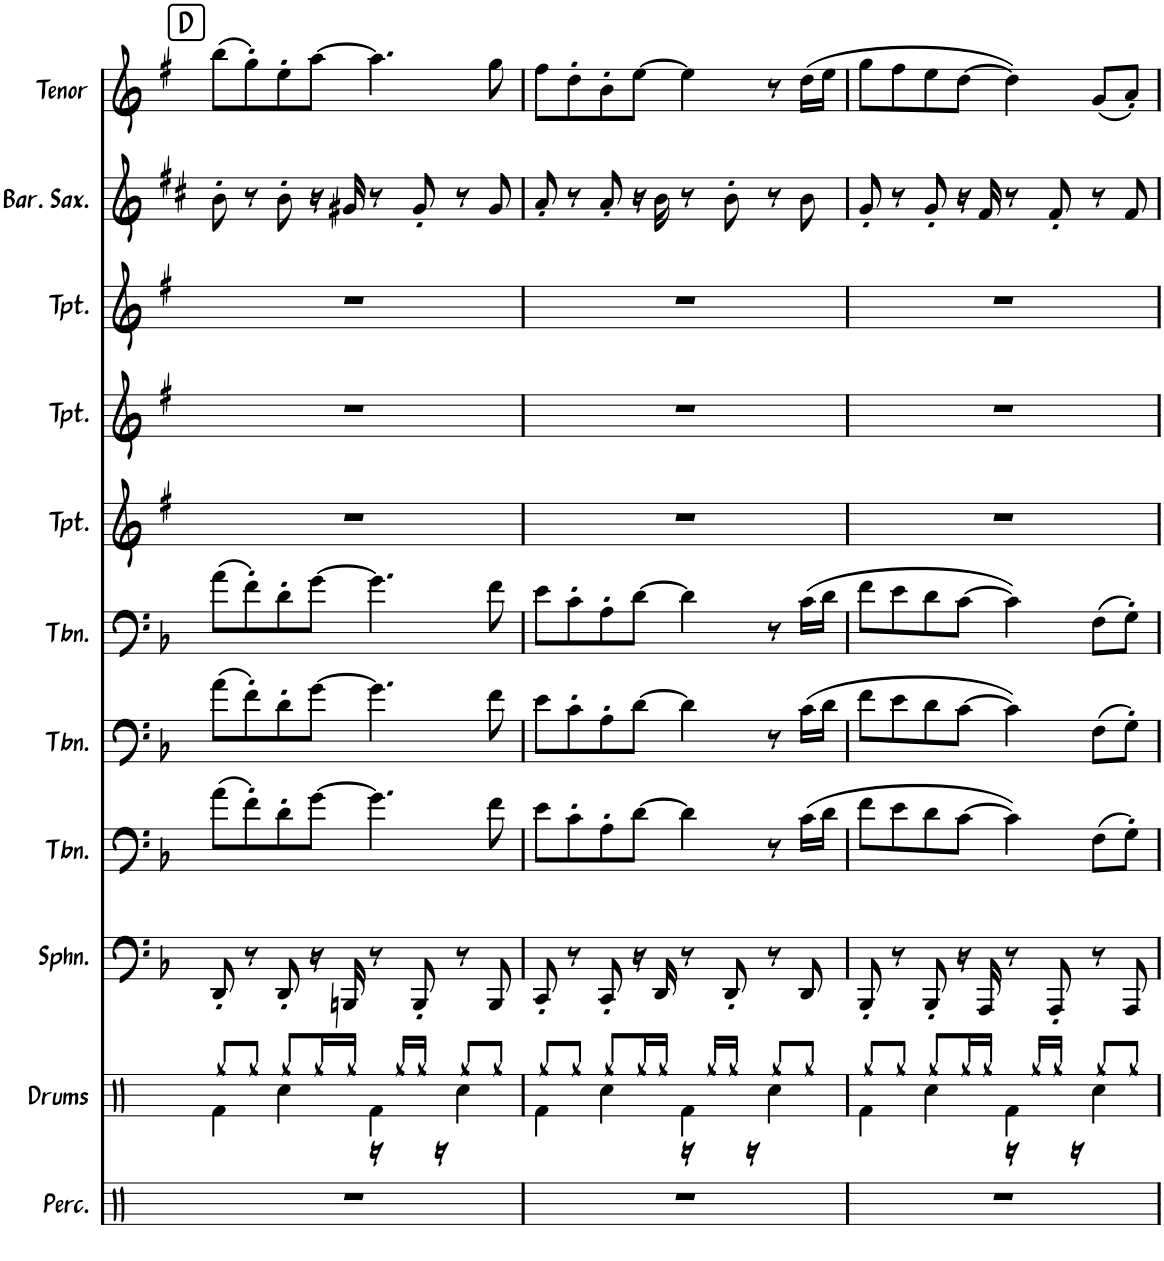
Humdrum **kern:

**kern	**kern	**kern	**kern	**kern	**kern	**kern	**kern	**kern	**kern	**kern	**kern
*part12	*part11	*part10	*part9	*part8	*part7	*part6	*part5	*part4	*part3	*part2	*part1
*staff12	*staff11	*staff10	*staff9	*staff8	*staff7	*staff6	*staff5	*staff4	*staff3	*staff2	*staff1
*I"Percussion	*I"Drums	*I"Sousaphone	*I"Trombone	*I"Trombone	*I"Trombone	*I"Trumpet	*I"Trumpet	*I"Trumpet	*I"Baritone Saxophone	*I"Tenor Sax	*I"Alto Sax
*I'Perc.	*I'Drums	*I'Sphn.	*I'Tbn.	*I'Tbn.	*I'Tbn.	*I'Tpt.	*I'Tpt.	*I'Tpt.	*I'Bar. Sax.	*I'Tenor	*I'Alto
!!LO:PB:g=z
*clefX	*clefX	*clefF4	*clefF4	*clefF4	*clefF4	*clefG2	*clefG2	*clefG2	*clefG2	*clefG2	*clefG2
*	*	*	*	*	*	*Trd1c2	*Trd1c2	*Trd1c2	*Trd12c21	*Trd8c14	*Trd5c9
*k[]	*k[]	*k[b-]	*k[b-]	*k[b-]	*k[b-]	*k[f#]	*k[f#]	*k[f#]	*k[f#c#]	*k[f#]	*k[f#c#]
*M4/4	*M4/4	*M4/4	*M4/4	*M4/4	*M4/4	*M4/4	*M4/4	*M4/4	*M4/4	*M4/4	*M4/4
!!LO:REH:place=s1:a:B:rj:fs=14:t=D
=28	=28	=28	=28	=28	=28	=28	=28	=28	=28	=28	=28
*	*^	*	*	*	*	*	*	*	*	*	*
1r	4Rf\	8Rgg/L	8DD'/	(8a\L	(8a\L	(8a\L	1r	1r	1r	8b'\	(8bb\L	(8ff#\L
.	.	8Rgg/J	8r	8f'\)	8f'\)	8f'\)	.	.	.	8r	8gg'\)	8dd'\J)
.	4Rcc\	8Rgg/L	8DD'/	8d'\	8d'\	8d'\	.	.	.	8b'\	8ee'\	8b'\L
.	.	16Rgg/L	16r	[8g\J	[8g\J	[8g\J	.	.	.	16r	[8aa\J	[8ee\J
.	.	16Rgg/JJ	16BBBn/	.	.	.	.	.	.	16g#X/	.	.
.	4Rf\	16r	8r	4.g\]	4.g\]	4.g\]	.	.	.	8r	4.aa\]	4.ee]
.	.	16Rgg/LL	.	.	.	.	.	.	.	.	.	.
.	.	16Rgg/JJ	8BBB'/	.	.	.	.	.	.	8g#'/	.	.
.	.	16r	.	.	.	.	.	.	.	.	.	.
.	4Rcc\	8Rgg/L	8r	.	.	.	.	.	.	8r	.	.
.	.	8Rgg/J	8BBB/	8f\	8f\	8f\	.	.	.	8g#/	8gg\	8dd
=29	=29	=29	=29	=29	=29	=29	=29	=29	=29	=29	=29	=29
1r	4Rf\	8Rgg/L	8CC'/	8e\L	8e\L	8e\L	1r	1r	1r	8a'/	8ff#\L	8cc#\L
.	.	8Rgg/J	8r	8c'\	8c'\	8c'\	.	.	.	8r	8dd'\	8a'\J
.	4Rcc\	8Rgg/L	8CC'/	8A'\	8A'\	8A'\	.	.	.	8a'/	8b'\	8f#'/L
.	.	16Rgg/L	16r	[8d\J	[8d\J	[8d\J	.	.	.	16r	[8ee\J	[8b/J
.	.	16Rgg/JJ	16DD/	.	.	.	.	.	.	16b\	.	.
.	4Rf\	16r	8r	4d\]	4d\]	4d\]	.	.	.	8r	4ee\]	4b]
.	.	16Rgg/LL	.	.	.	.	.	.	.	.	.	.
.	.	16Rgg/JJ	8DD'/	.	.	.	.	.	.	8b'\	.	.
.	.	16r	.	.	.	.	.	.	.	.	.	.
.	4Rcc\	8Rgg/L	8r	8r	8r	8r	.	.	.	8r	8r	8r
.	.	8Rgg/J	8DD/	(16c\LL	(16c\LL	(16c\LL	.	.	.	8b\	(16dd\LL	(16a/LL
.	.	.	.	16d\JJ	16d\JJ	16d\JJ	.	.	.	.	16ee\JJ	16b/JJ
=30	=30	=30	=30	=30	=30	=30	=30	=30	=30	=30	=30	=30
1r	4Rf\	8Rgg/L	8BBB-'/	8f\L	8f\L	8f\L	1r	1r	1r	8g'/	8gg\L	8dd\L
.	.	8Rgg/J	8r	8e\	8e\	8e\	.	.	.	8r	8ff#\	8cc#\J
.	4Rcc\	8Rgg/L	8BBB-'/	8d\	8d\	8d\	.	.	.	8g'/	8ee\	8b/L
.	.	16Rgg/L	16r	[8c\J	[8c\J	[8c\J	.	.	.	16r	[8dd\J	[8a/J
.	.	16Rgg/JJ	16AAA/	.	.	.	.	.	.	16f#/	.	.
.	4Rf\	16r	8r	4c\])	4c\])	4c\])	.	.	.	8r	4dd\])	4a])
.	.	16Rgg/LL	.	.	.	.	.	.	.	.	.	.
.	.	16Rgg/JJ	8AAA'/	.	.	.	.	.	.	8f#'/	.	.
.	.	16r	.	.	.	.	.	.	.	.	.	.
.	4Rcc\	8Rgg/L	8r	(8F\L	(8F\L	(8F\L	.	.	.	8r	(8g/L	(8d/L
.	.	8Rgg/J	8AAA/	8G'\J)	8G'\J)	8G'\J)	.	.	.	8f#/	8a'/J)	8e'/J)
*	*v	*v	*	*	*	*	*	*	*	*	*	*
=	=	=	=	=	=	=	=	=	=	=	=
*-	*-	*-	*-	*-	*-	*-	*-	*-	*-	*-	*-
